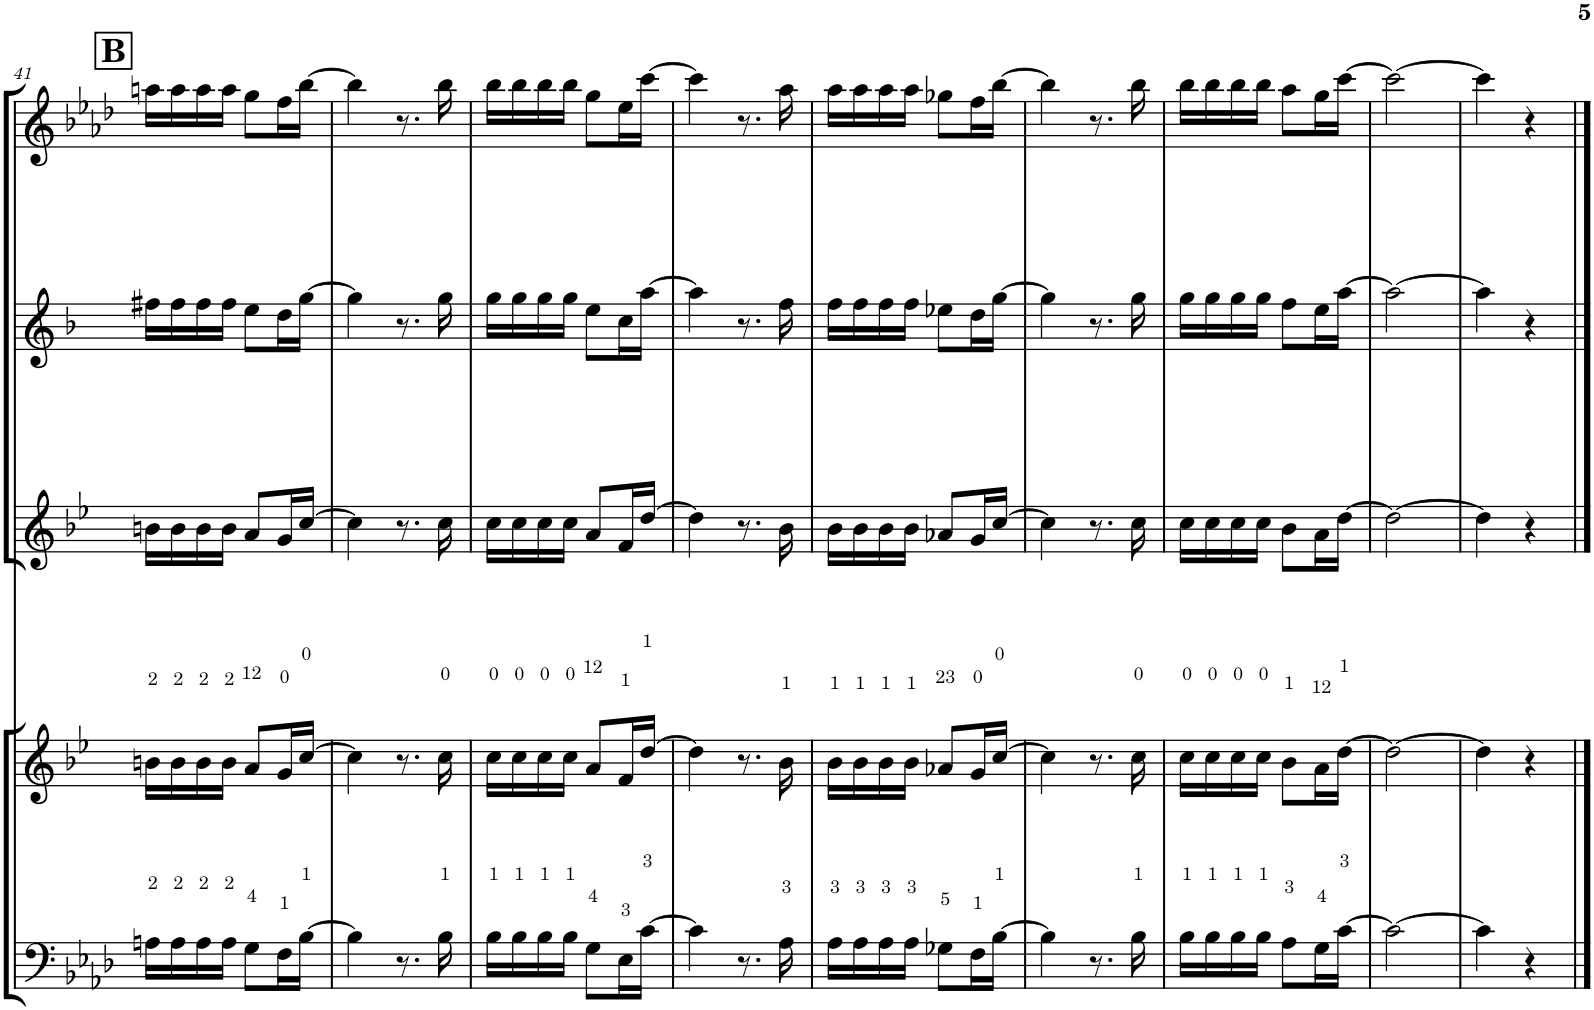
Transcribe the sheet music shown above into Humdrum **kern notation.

**kern	**kern	**kern	**kern	**kern
*part5	*part4	*part3	*part2	*part1
*staff5	*staff4	*staff3	*staff2	*staff1
*I"Trombone	*I"Trompete em Bb	*I"Saxofone Tenor	*I"Saxofone Alto	*I"Flauta Transversal
*I'Trb	*I'Tpt	*	*	*I'Fl
!!LO:PB:g=z
*clefF4	*clefG2	*clefG2	*clefG2	*clefG2
*	*Trd1c2	*Trd8c14	*Trd5c9	*
*k[b-e-a-d-]	*k[b-e-]	*k[b-e-]	*k[b-]	*k[b-e-a-d-]
*M2/4	*M2/4	*M2/4	*M2/4	*M2/4
!!LO:REH:place=s1:a:B:cj:fs=14:t=B
=41	=41	=41	=41	=41
16An\LL	16bn\LL	16bn\LL	16ff#X\LL	16aan\LL
16A\	16b\	16b\	16ff#\	16aa\
16A\	16b\	16b\	16ff#\	16aa\
16A\JJ	16b\JJ	16b\JJ	16ff#\JJ	16aa\JJ
8G\L	8a/L	8a/L	8ee\L	8gg\L
16F\L	16g/L	16g/L	16dd\L	16ff\L
[16B-\JJ	[16cc/JJ	[16cc/JJ	[16gg\JJ	[16bb-\JJ
=42	=42	=42	=42	=42
4B-\]	4cc\]	4cc\]	4gg\]	4bb-\]
8.r	8.r	8.r	8.r	8.r
16B-\	16cc\	16cc\	16gg\	16bb-\
=43	=43	=43	=43	=43
16B-\LL	16cc\LL	16cc\LL	16gg\LL	16bb-\LL
16B-\	16cc\	16cc\	16gg\	16bb-\
16B-\	16cc\	16cc\	16gg\	16bb-\
16B-\JJ	16cc\JJ	16cc\JJ	16gg\JJ	16bb-\JJ
8G\L	8a/L	8a/L	8ee\L	8gg\L
16E-\L	16f/L	16f/L	16cc\L	16ee-\L
[16c\JJ	[16dd/JJ	[16dd/JJ	[16aa\JJ	[16ccc\JJ
=44	=44	=44	=44	=44
4c\]	4dd\]	4dd\]	4aa\]	4ccc\]
8.r	8.r	8.r	8.r	8.r
16A-\	16b-\	16b-\	16ff\	16aa-\
=45	=45	=45	=45	=45
16A-\LL	16b-\LL	16b-\LL	16ff\LL	16aa-\LL
16A-\	16b-\	16b-\	16ff\	16aa-\
16A-\	16b-\	16b-\	16ff\	16aa-\
16A-\JJ	16b-\JJ	16b-\JJ	16ff\JJ	16aa-\JJ
8G-X\L	8a-X/L	8a-X/L	8ee-X\L	8gg-X\L
16F\L	16g/L	16g/L	16dd\L	16ff\L
[16B-\JJ	[16cc/JJ	[16cc/JJ	[16gg\JJ	[16bb-\JJ
=46	=46	=46	=46	=46
4B-\]	4cc\]	4cc\]	4gg\]	4bb-\]
8.r	8.r	8.r	8.r	8.r
16B-\	16cc\	16cc\	16gg\	16bb-\
=47	=47	=47	=47	=47
16B-\LL	16cc\LL	16cc\LL	16gg\LL	16bb-\LL
16B-\	16cc\	16cc\	16gg\	16bb-\
16B-\	16cc\	16cc\	16gg\	16bb-\
16B-\JJ	16cc\JJ	16cc\JJ	16gg\JJ	16bb-\JJ
8A-\L	8b-\L	8b-\L	8ff\L	8aa-\L
16G\L	16a\L	16a\L	16ee\L	16gg\L
[16c\JJ	[16dd\JJ	[16dd\JJ	[16aa\JJ	[16ccc\JJ
=48	=48	=48	=48	=48
2c\_	2dd\_	2dd\_	2aa\_	2ccc\_
=49	=49	=49	=49	=49
4c\]	4dd\]	4dd\]	4aa\]	4ccc\]
4r	4r	4r	4r	4r
==	==	==	==	==
*-	*-	*-	*-	*-
